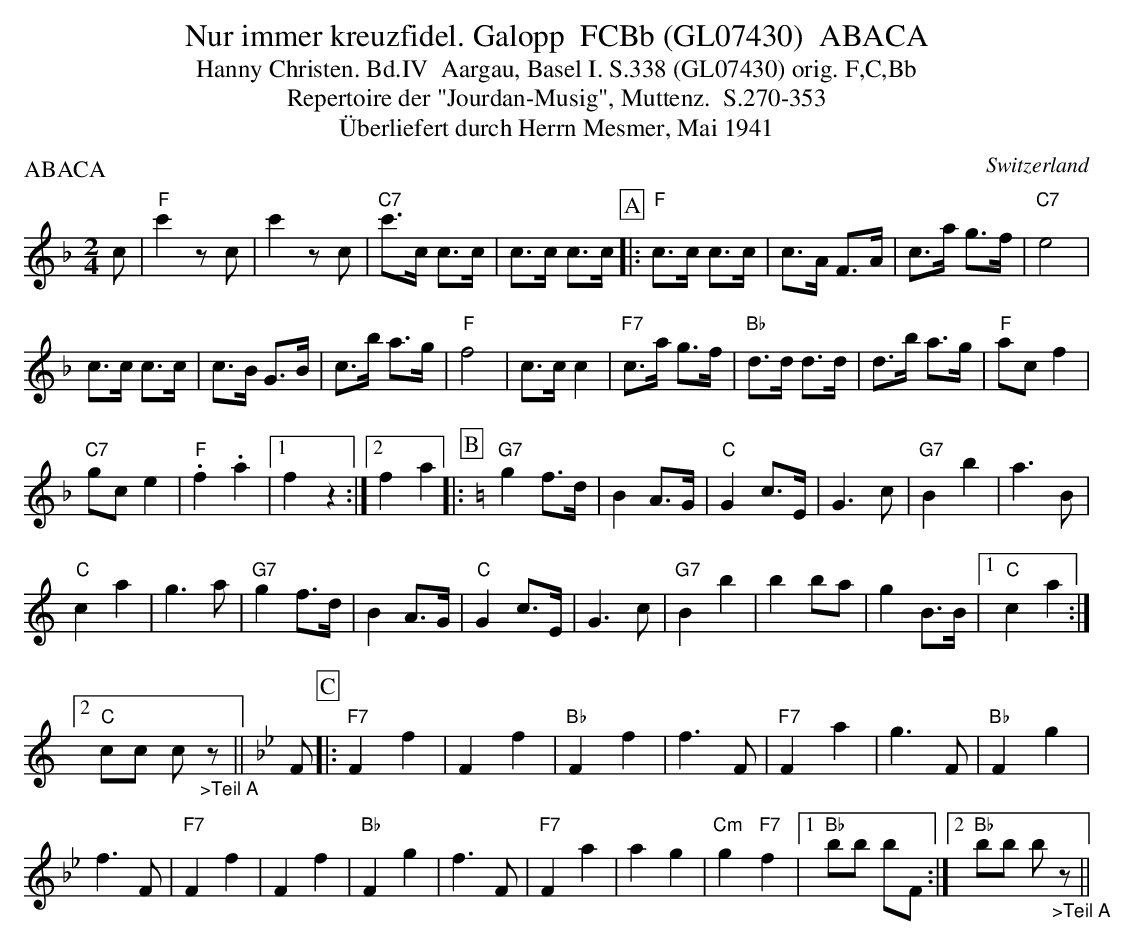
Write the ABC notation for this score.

X:1
T:Nur immer kreuzfidel. Galopp  FCBb (GL07430)  ABACA
T:Hanny Christen. Bd.IV  Aargau, Basel I. S.338 (GL07430) orig. F,C,Bb
T: Repertoire der "Jourdan-Musig", Muttenz.  S.270-353
T:Überliefert durch Herrn Mesmer, Mai 1941
P:ABACA
M:2/4
L:1/8
O:Switzerland
K:F major
c |"F"c'2zc | c'2zc | "C7"c'>c c>c | c>c c>c [P:A] |: "F"c>c c>c | c>A F>A |  c>a g>f |  "C7"e4 |
c>c c>c | c>B G>B | c>b a>g | "F"f4 | c>cc2 | "F7"c>a g>f | "Bb"d>d d>d | d>b a>g | "F"ac f2 |
"C7"gc e2 | "F".f2.a2 |1 f2z2 :|2 f2a2 |: [P:B] [K:C]   "G7"g2 f>d | B2 A>G | "C"G2 c>E | G3c | "G7"B2b2 | a3B |
"C"c2a2 | g3a | "G7"g2f>d | B2A>G | "C"G2c>E | G3c | "G7"B2b2 | b2ba | g2B>B |1 "C"c2a2 :|2
"C"cc c"_>Teil A"z || [K:Bb] F [P:C] |: "F7"F2f2 | F2f2 | "Bb"F2f2 | f3F | "F7"F2a2 | g3F | "Bb"F2g2 |
f3F | "F7"F2f2 | F2f2 | "Bb"F2g2 | f3F | "F7"F2a2 | a2g2 | "Cm"g2"F7"f2 |1 "Bb"bb bF :|2 "Bb"bb b"_>Teil A"z ||
